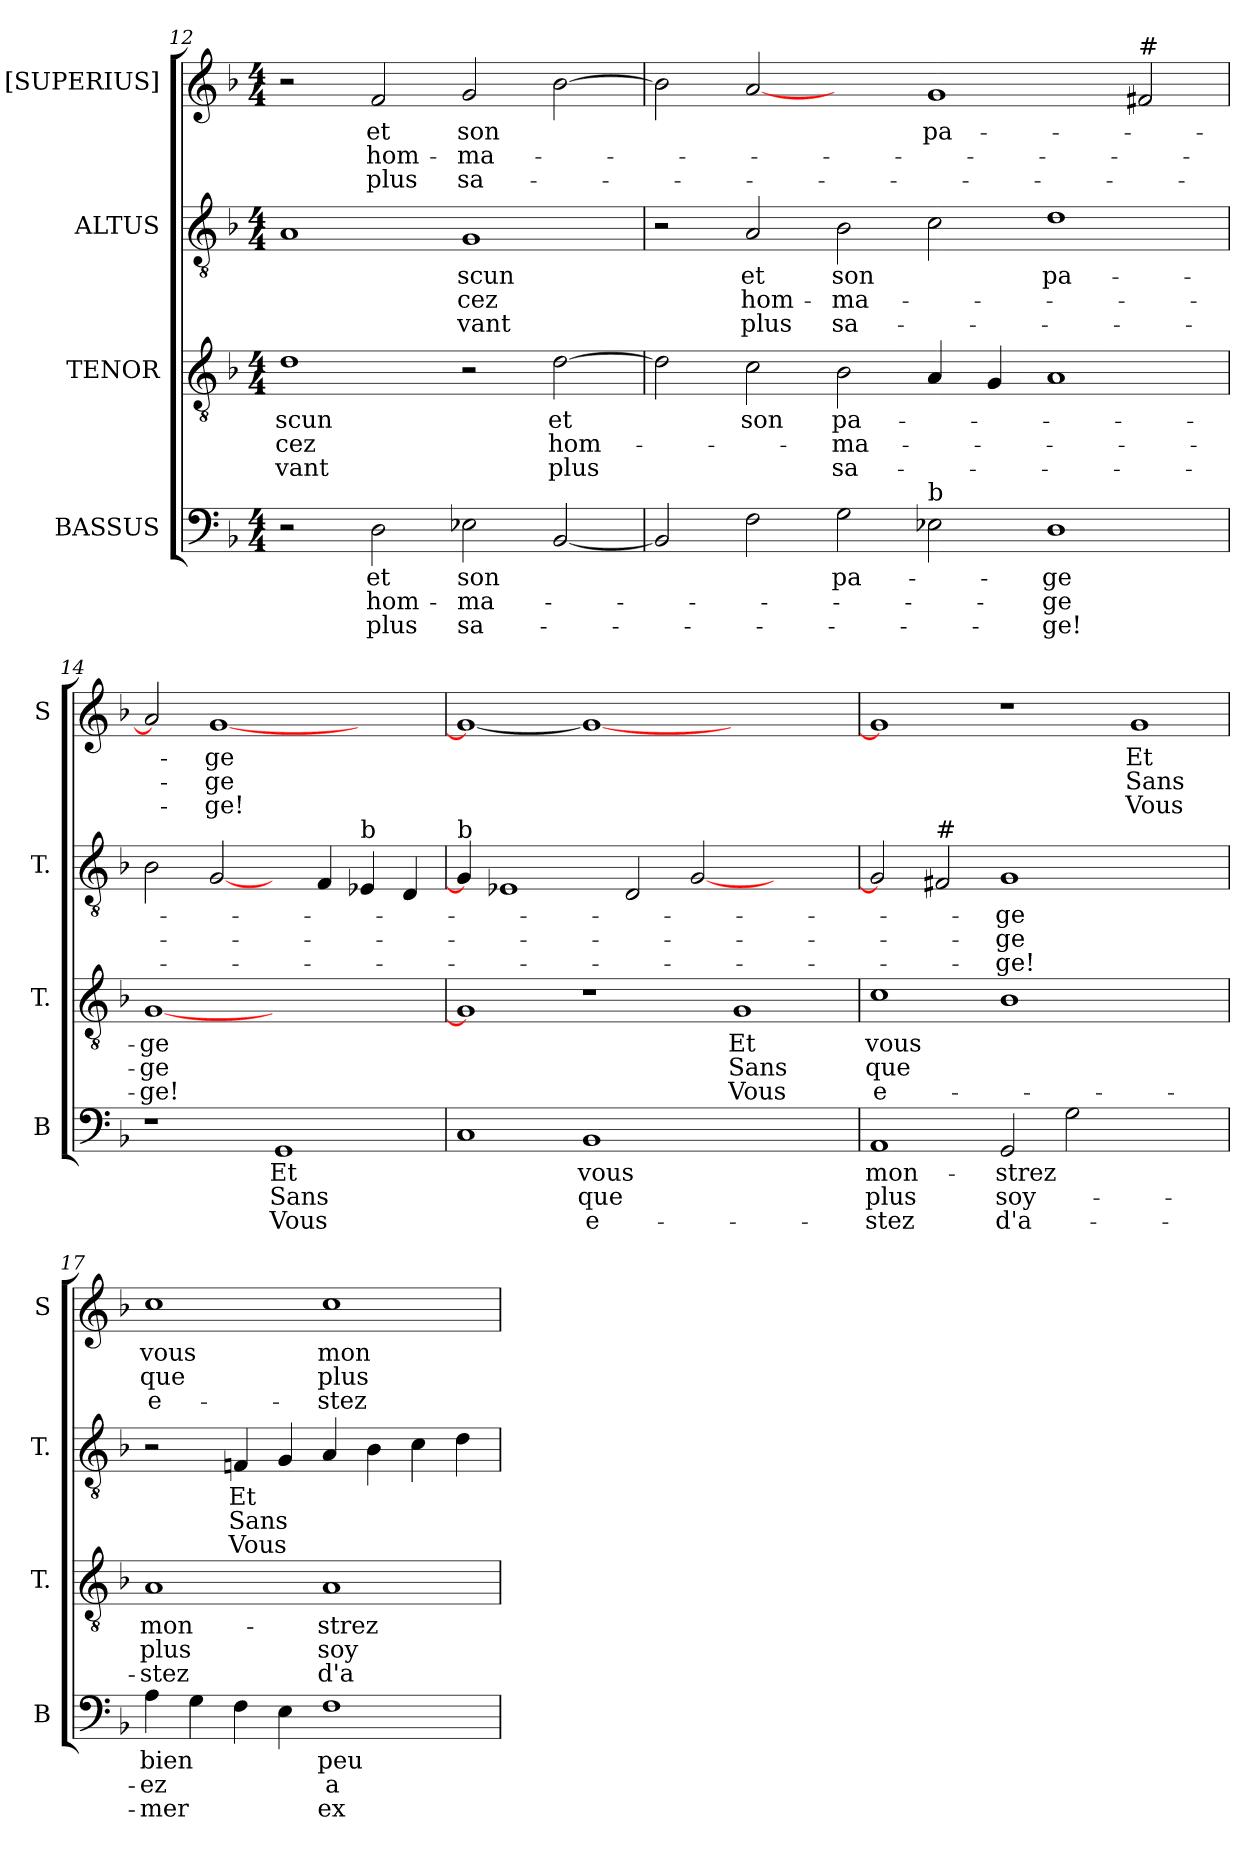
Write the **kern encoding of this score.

**kern	**text	**text	**text	**kern	**text	**text	**text	**kern	**text	**text	**text	**kern	**text	**text	**text
*part4	*part4	*part4	*part4	*part3	*part3	*part3	*part3	*part2	*part2	*part2	*part2	*part1	*part1	*part1	*part1
*staff4	*staff4	*staff4	*staff4	*staff3	*staff3	*staff3	*staff3	*staff2	*staff2	*staff2	*staff2	*staff1	*staff1	*staff1	*staff1
*I"BASSUS	*	*	*	*I"TENOR	*	*	*	*I"ALTUS	*	*	*	*I"[SUPERIUS]	*	*	*
*I'B	*	*	*	*I'T.	*	*	*	*I'T.	*	*	*	*I'S	*	*	*
*clefF4	*	*	*	*clefGv2	*	*	*	*clefGv2	*	*	*	*clefG2	*	*	*
*	*	*	*	*ITrd7c12	*	*	*	*ITrd7c12	*	*	*	*	*	*	*
*k[b-]	*	*	*	*k[b-]	*	*	*	*k[b-]	*	*	*	*k[b-]	*	*	*
*M4/4	*	*	*	*M4/4	*	*	*	*M4/4	*	*	*	*M4/4	*	*	*
=12	=12	=12	=12	=12	=12	=12	=12	=12	=12	=12	=12	=12	=12	=12	=12
!	!	!	!	!	!LO:LY:b	!LO:LY:b	!LO:LY:b	!	!	!	!	!	!	!	!
2r	.	.	.	1D	-scun	-cez	-vant	1AA	.	.	.	2r	.	.	.
!	!LO:LY:b	!LO:LY:b	!LO:LY:b	!	!	!	!	!	!	!	!	!	!LO:LY:b	!LO:LY:b	!LO:LY:b
2D\	et	hom-	plus	.	.	.	.	.	.	.	.	2f/	et	hom-	plus
!	!LO:LY:b	!LO:LY:b	!LO:LY:b	!	!	!	!	!	!LO:LY:b	!LO:LY:b	!LO:LY:b	!	!LO:LY:b	!LO:LY:b	!LO:LY:b
2E-X\	son	-ma-	sa-	2r	.	.	.	1GG	-scun	-cez	-vant	2g/	son	-ma-	sa-
!	!	!	!	!	!LO:LY:b	!LO:LY:b	!LO:LY:b	!	!	!	!	!	!	!	!
[2BB-/	.	.	.	[2D\	et	hom-	plus	.	.	.	.	[2b-\	.	.	.
=13	=13	=13	=13	=13	=13	=13	=13	=13	=13	=13	=13	=13	=13	=13	=13
2BB-/]	.	.	.	2D\]	.	.	.	2r	.	.	.	2b-\]	.	.	.
!	!	!	!	!	!LO:LY:b	!	!	!	!LO:LY:b	!LO:LY:b	!LO:LY:b	!	!	!	!
2F\	.	.	.	2C\	son	.	.	2AA/	et	hom-	plus	[2a	.	.	.
!	!LO:LY:b	!	!	!	!LO:LY:b	!LO:LY:b	!LO:LY:b	!	!LO:LY:b	!LO:LY:b	!LO:LY:b	!	!	!	!
2G\	pa-	.	.	2BB-\	pa-	-ma-	sa-	2BB-\	son	-ma-	sa-	2ryy	.	.	.
!LO:TX:a:t=b	!	!	!	!	!	!	!	!	!	!	!	!	!	!	!
!	!	!	!	!	!	!	!	!	!	!	!	!	!LO:LY:b	!	!
2E-X\	.	.	.	4AA/	.	.	.	2C\	.	.	.	1g	pa-	.	.
.	.	.	.	4GG/	.	.	.	.	.	.	.	.	.	.	.
!	!LO:LY:b	!LO:LY:b	!LO:LY:b	!	!	!	!	!	!LO:LY:b	!	!	!	!	!	!
1D	-ge	-ge	-ge!	1AA	.	.	.	1D	pa-	.	.	.	.	.	.
!	!	!	!	!	!	!	!	!	!	!	!	!LO:TX:a:t=#	!	!	!
.	.	.	.	.	.	.	.	.	.	.	.	2f#X/	.	.	.
=14	=14	=14	=14	=14	=14	=14	=14	=14	=14	=14	=14	=14	=14	=14	=14
!	!	!	!	!	!LO:LY:b	!LO:LY:b	!LO:LY:b	!	!	!	!	!	!	!	!
1r	.	.	.	[1GG	-ge	-ge	-ge!	2BB-\	.	.	.	2a]	.	.	.
!	!	!	!	!	!	!	!	!	!	!	!	!	!LO:LY:b	!LO:LY:b	!LO:LY:b
.	.	.	.	.	.	.	.	[2GG/	.	.	.	[1g	-ge	-ge	-ge!
!	!LO:LY:b	!LO:LY:b	!LO:LY:b	!	!	!	!	!	!	!	!	!	!	!	!
1GG	Et	Sans	Vous	1ryy	.	.	.	4ryy	.	.	.	.	.	.	.
.	.	.	.	.	.	.	.	4FF/	.	.	.	.	.	.	.
!	!	!	!	!	!	!	!	!LO:TX:a:t=b	!	!	!	!	!	!	!
.	.	.	.	.	.	.	.	4EE-X/	.	.	.	2ryy	.	.	.
.	.	.	.	.	.	.	.	4DD/	.	.	.	.	.	.	.
=15	=15	=15	=15	=15	=15	=15	=15	=15	=15	=15	=15	=15	=15	=15	=15
!	!	!	!	!	!	!	!	!LO:TX:a:t=b	!	!	!	!	!	!	!
1C	.	.	.	1GG]	.	.	.	4GG/]	.	.	.	1g_	.	.	.
.	.	.	.	.	.	.	.	1EE-X	.	.	.	.	.	.	.
!	!LO:LY:b	!LO:LY:b	!LO:LY:b	!	!	!	!	!	!	!	!	!	!	!	!
1BB-	vous	que	e-	1r	.	.	.	.	.	.	.	1g_	.	.	.
.	.	.	.	.	.	.	.	2DD/	.	.	.	.	.	.	.
.	.	.	.	.	.	.	.	[2GG/	.	.	.	.	.	.	.
!	!	!	!	!	!LO:LY:b	!LO:LY:b	!LO:LY:b	!	!	!	!	!	!	!	!
1ryy	.	.	.	1GG	Et	Sans	Vous	.	.	.	.	1ryy	.	.	.
.	.	.	.	.	.	.	.	2.ryy	.	.	.	.	.	.	.
!!LO:LB:g=z
=16	=16	=16	=16	=16	=16	=16	=16	=16	=16	=16	=16	=16	=16	=16	=16
!	!LO:LY:b	!LO:LY:b	!LO:LY:b	!	!LO:LY:b	!LO:LY:b	!LO:LY:b	!	!	!	!	!	!	!	!
1AA	mon-	plus	-stez	1C	vous	que	e-	2GG/]	.	.	.	1g]	.	.	.
!	!	!	!	!	!	!	!	!LO:TX:a:t=#	!	!	!	!	!	!	!
.	.	.	.	.	.	.	.	2FF#X/	.	.	.	.	.	.	.
!	!LO:LY:b	!LO:LY:b	!LO:LY:b	!	!	!	!	!	!LO:LY:b	!LO:LY:b	!LO:LY:b	!	!	!	!
2GG/	-strez	soy-	d'a-	1BB-	.	.	.	1GG	-ge	-ge	-ge!	1r	.	.	.
2G\	.	.	.	.	.	.	.	.	.	.	.	.	.	.	.
!	!	!	!	!	!	!	!	!	!	!	!	!	!LO:LY:b	!LO:LY:b	!LO:LY:b
1ryy	.	.	.	1ryy	.	.	.	1ryy	.	.	.	1g	Et	Sans	Vous
!!LO:LB:g=z
=17	=17	=17	=17	=17	=17	=17	=17	=17	=17	=17	=17	=17	=17	=17	=17
!	!LO:LY:b	!LO:LY:b	!LO:LY:b	!	!LO:LY:b	!LO:LY:b	!LO:LY:b	!	!	!	!	!	!LO:LY:b	!LO:LY:b	!LO:LY:b
4A\	bien	-ez	-mer	1AA	mon-	plus	-stez	2r	.	.	.	1cc	vous	que	e-
4G\	.	.	.	.	.	.	.	.	.	.	.	.	.	.	.
!	!	!	!	!	!	!	!	!	!LO:LY:b	!LO:LY:b	!LO:LY:b	!	!	!	!
4F\	.	.	.	.	.	.	.	4FFni/	Et	Sans	Vous	.	.	.	.
4E\	.	.	.	.	.	.	.	4GG/	.	.	.	.	.	.	.
!	!LO:LY:b	!LO:LY:b	!LO:LY:b	!	!LO:LY:b	!LO:LY:b	!LO:LY:b	!	!	!	!	!	!LO:LY:b	!LO:LY:b	!LO:LY:b
1F	peu	a-	ex-	1AA	-strez	soy-	d'a-	4AA/	.	.	.	1cc	mon-	plus	-stez
.	.	.	.	.	.	.	.	4BB-\	.	.	.	.	.	.	.
.	.	.	.	.	.	.	.	4C\	.	.	.	.	.	.	.
.	.	.	.	.	.	.	.	4D\	.	.	.	.	.	.	.
=	=	=	=	=	=	=	=	=	=	=	=	=	=	=	=
*-	*-	*-	*-	*-	*-	*-	*-	*-	*-	*-	*-	*-	*-	*-	*-
